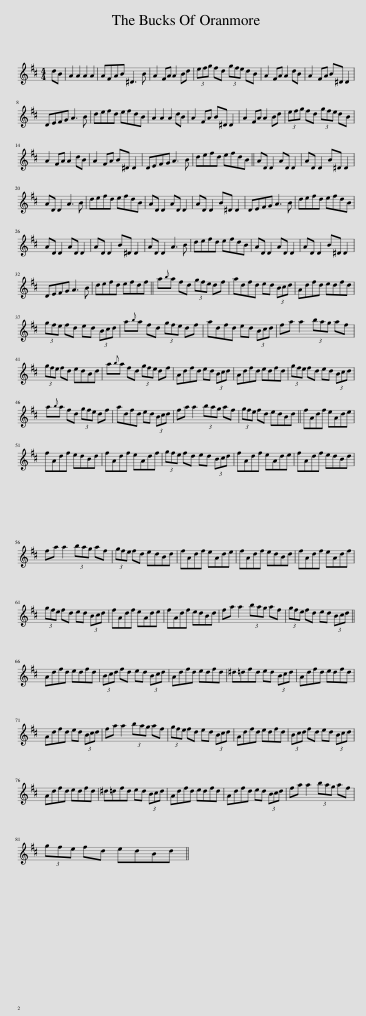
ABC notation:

X:1
L:1/8
M:4/4
I:linebreak $
K:D
V:1 treble
V:1
 dB | A2 A2 A2 A2 | AFAB ^D3 B | A2 FA A2 Bd | (3efg fd (3gfe dB | %5
 A2 FA A2 dB | A2 FA B^D D2 |$ DEFG A3 B | defd efdB | A2 A2 A2 dB | %10
 A2 FA B^D D2 | A2 FA A2 Bd | (3efg fd (3gfe dB |$ A2 FA A2 dB | A2 FA B^D D2 | %15
 DEFG A3 B | defd efdB || AD D2 AD D2 | AD D2 B^D D2 |$ AD D2 A3 B | %20
 defd efdB | AD D2 AD D2 | AD D2 B^D D2 | DEFG A3 B | defd efdB |$ %25
 AD D2 AD D2 | AD D2 B^D D2 | AD D2 A3 B | defd efdB | AD D2 AD D2 | %30
 AD D2 B^D D2 |$ DEFG A3 B | defd efdf || a{b}a fd (3gfe df | adfd ed (3Bcd | %35
 Adfd edfd |$ (3gfe fd ed (3Bcd | a{b}a fd (3gfe df | adfd ed (3Bcd | fa a2 (3bag af |$ %40
 (3gfe fd edBd | a{b}a fd (3gfe df | Adfd ed (3Bcd | Adfd edfd | (3gfe fd ed (3Bcd |$ %45
 a{b}a fd (3gfe df | adfd ed (3Bcd | fa a2 (3bag af | (3gfe fd edBd || fAdf eAde |$ %50
 fAdf edBd | fAdf eAdf | (3gfe fd ed (3Bcd | fAdf eAde | fAdf edBd |$ %55
 fa a2 (3bag af | (3gfe fd edBd | fAdf eAde | fAdf edBd | fAdf eAdf |$ %60
 (3gfe fd ed (3Bcd | fAdf eAde | fAdf edBd | fa a2 (3bag af | (3gfe fd ed (3Bcd ||$ %65
 Adfd edfd | (3Bcd fd ed (3Bcd | Adfd edfd | ^d=dfd ed (3Bcd | Adfd edfd |$ %70
 Adfd ed (3Bcd | fa a2 (3bag af | (3gfe fd ed (3Bcd | Adfd edfd | (3Bcd fd ed (3Bcd |$ %75
 Adfd edfd | ^d=dfd ed (3Bcd | Adfd edfd | Adfd ed (3Bcd | fa a2 (3bag af |$ %80
 (3gfe fd edBd || %81
